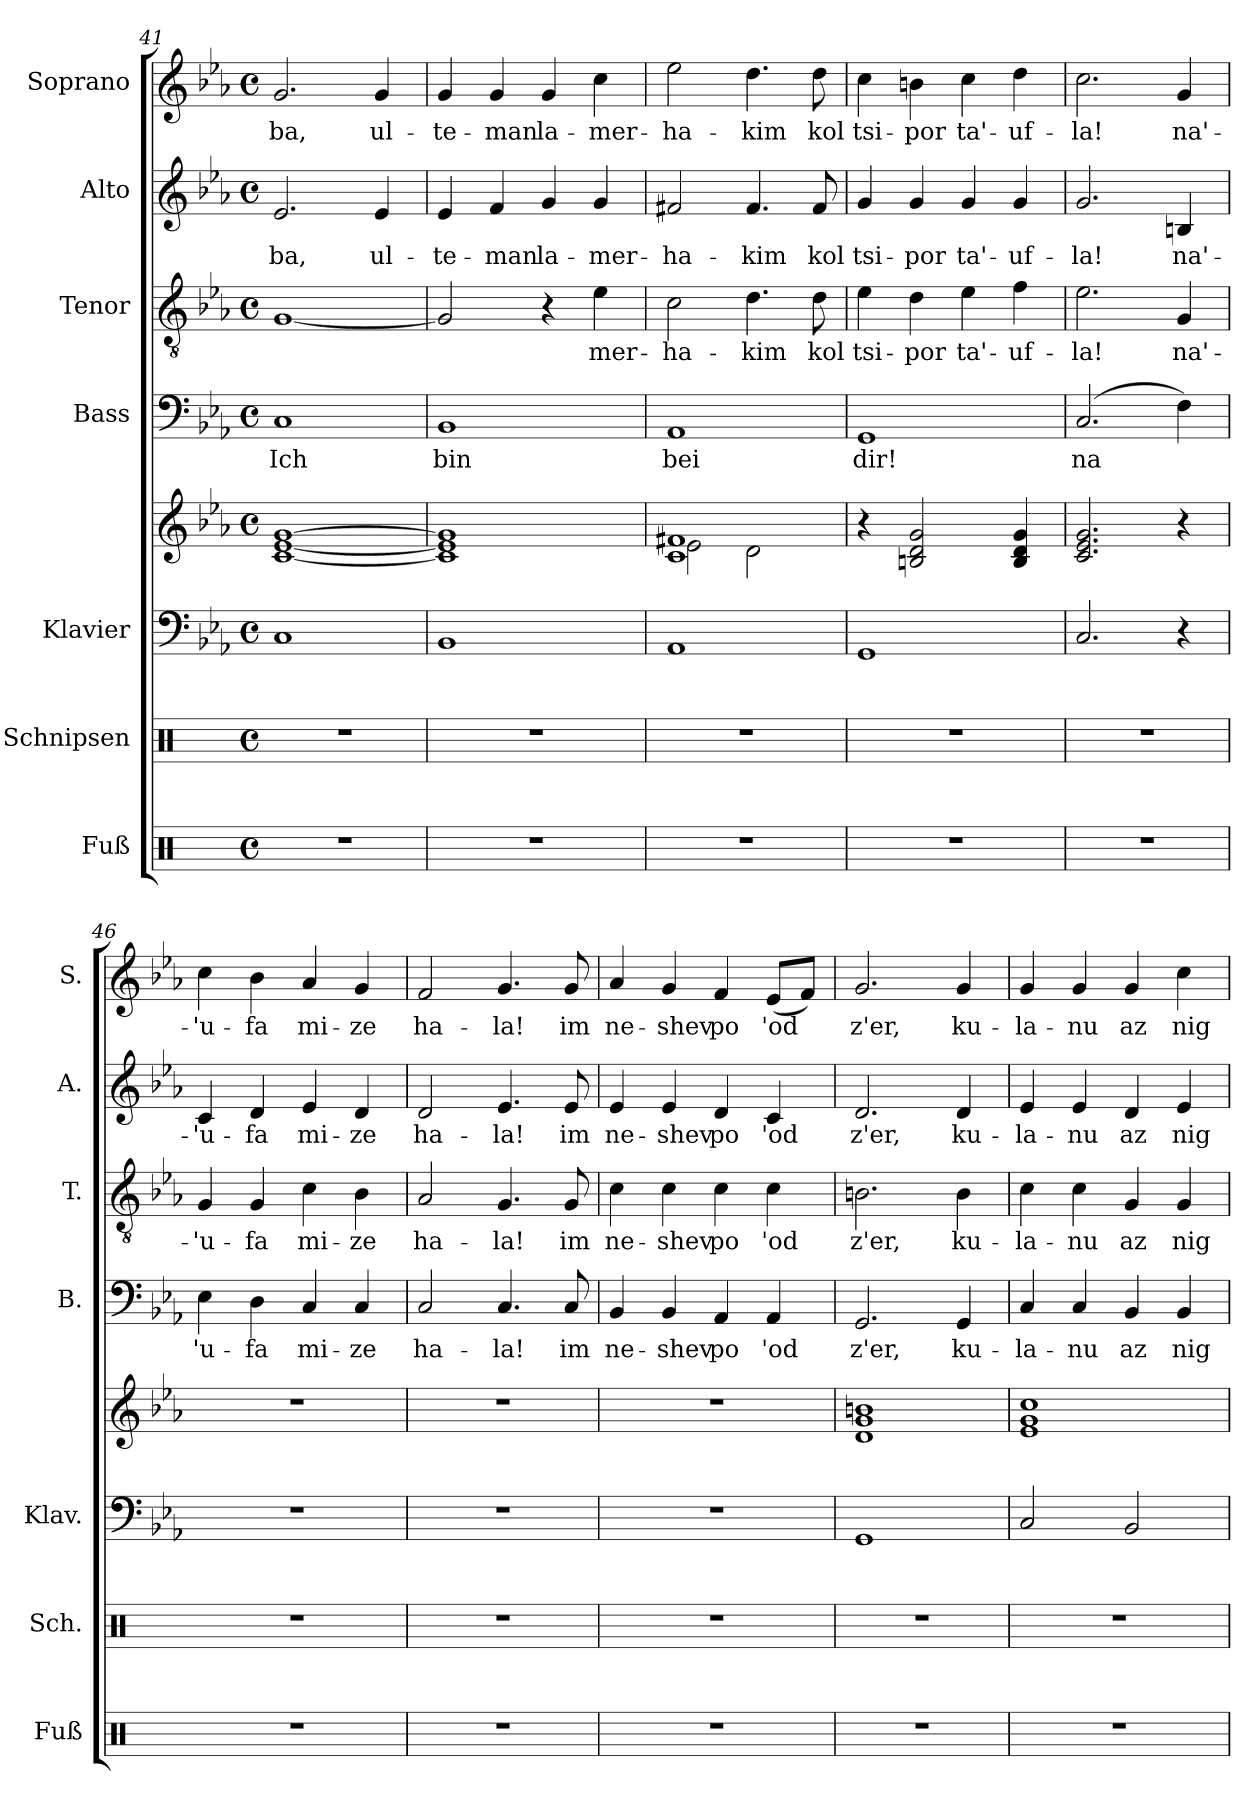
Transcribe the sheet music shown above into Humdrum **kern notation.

**kern	**kern	**kern	**kern	**kern	**text	**kern	**text	**kern	**text	**kern	**text
*part7	*part6	*part5	*part5	*part4	*part4	*part3	*part3	*part2	*part2	*part1	*part1
*staff8	*staff7	*staff6	*staff5	*staff4	*staff4	*staff3	*staff3	*staff2	*staff2	*staff1	*staff1
*I"Fuß	*I"Schnipsen	*I"Klavier	*	*I"Bass	*	*I"Tenor	*	*I"Alto	*	*I"Soprano	*
*I'Fuß	*I'Sch.	*I'Klav.	*	*I'B.	*	*I'T.	*	*I'A.	*	*I'S.	*
*clefX	*clefX	*clefF4	*clefG2	*clefF4	*	*clefGv2	*	*clefG2	*	*clefG2	*
*k[]	*k[]	*k[b-e-a-]	*k[b-e-a-]	*k[b-e-a-]	*	*k[b-e-a-]	*	*k[b-e-a-]	*	*k[b-e-a-]	*
*M4/4	*M4/4	*M4/4	*M4/4	*M4/4	*	*M4/4	*	*M4/4	*	*M4/4	*
*met(c)	*met(c)	*met(c)	*met(c)	*met(c)	*	*met(c)	*	*met(c)	*	*met(c)	*
=41	=41	=41	=41	=41	=41	=41	=41	=41	=41	=41	=41
!	!	!	!	!	!LO:LY:b	!	!	!	!LO:LY:b	!	!LO:LY:b
1r	1r	1C	[1c [1e- [1g	1C	Ich	[1G	.	2.e-/	ba,	2.g/	ba,
!	!	!	!	!	!	!	!	!	!LO:LY:b	!	!LO:LY:b
.	.	.	.	.	.	.	.	4e-/	ul-	4g/	ul-
=42	=42	=42	=42	=42	=42	=42	=42	=42	=42	=42	=42
!	!	!	!	!	!LO:LY:b	!	!	!	!LO:LY:b	!	!LO:LY:b
1r	1r	1BB-	1c] 1e-] 1g]	1BB-	bin	2G/]	.	4e-/	-te-	4g/	-te-
!	!	!	!	!	!	!	!	!	!LO:LY:b	!	!LO:LY:b
.	.	.	.	.	.	.	.	4f/	-man	4g/	-man
!	!	!	!	!	!	!	!	!	!LO:LY:b	!	!LO:LY:b
.	.	.	.	.	.	4r	.	4g/	la-	4g/	la-
!	!	!	!	!	!	!	!LO:LY:b	!	!LO:LY:b	!	!LO:LY:b
.	.	.	.	.	.	4e-\	mer-	4g/	-mer-	4cc\	-mer-
=43	=43	=43	=43	=43	=43	=43	=43	=43	=43	=43	=43
*	*	*	*^	*	*	*	*	*	*	*	*
!	!	!	!	!	!	!LO:LY:b	!	!LO:LY:b	!	!LO:LY:b	!	!LO:LY:b
1r	1r	1AA-	1c 1f#X	2e-\	1AA-	bei	2c\	-ha-	2f#X/	-ha-	2ee-\	-ha-
!	!	!	!	!	!	!	!	!LO:LY:b	!	!LO:LY:b	!	!LO:LY:b
.	.	.	.	2d\	.	.	4.d\	-kim	4.f#/	-kim	4.dd\	-kim
!	!	!	!	!	!	!	!	!LO:LY:b	!	!LO:LY:b	!	!LO:LY:b
.	.	.	.	.	.	.	8d\	kol	8f#/	kol	8dd\	kol
*	*	*	*v	*v	*	*	*	*	*	*	*	*
=44	=44	=44	=44	=44	=44	=44	=44	=44	=44	=44	=44
!	!	!	!	!	!LO:LY:b	!	!LO:LY:b	!	!LO:LY:b	!	!LO:LY:b
1r	1r	1GG	4r	1GG	dir!	4e-\	tsi-	4g/	tsi-	4cc\	tsi-
!	!	!	!	!	!	!	!LO:LY:b	!	!LO:LY:b	!	!LO:LY:b
.	.	.	2Bn/ 2d/ 2g/	.	.	4d\	-por	4g/	-por	4bn\	-por
!	!	!	!	!	!	!	!LO:LY:b	!	!LO:LY:b	!	!LO:LY:b
.	.	.	.	.	.	4e-\	ta'-	4g/	ta'-	4cc\	ta'-
!	!	!	!	!	!	!	!LO:LY:b	!	!LO:LY:b	!	!LO:LY:b
.	.	.	4B/ 4d/ 4g/	.	.	4f\	-uf-	4g/	-uf-	4dd\	-uf-
=45	=45	=45	=45	=45	=45	=45	=45	=45	=45	=45	=45
!	!	!	!	!	!LO:LY:b	!	!LO:LY:b	!	!LO:LY:b	!	!LO:LY:b
1r	1r	2.C/	2.c/ 2.e-/ 2.g/	(2.C/	na	2.e-\	-la!	2.g/	-la!	2.cc\	-la!
!	!	!	!	!	!	!	!LO:LY:b	!	!LO:LY:b	!	!LO:LY:b
.	.	4r	4r	4F\)	.	4G/	na'-	4Bn/	na'-	4g/	na'-
=46	=46	=46	=46	=46	=46	=46	=46	=46	=46	=46	=46
!	!	!	!	!	!LO:LY:b	!	!LO:LY:b	!	!LO:LY:b	!	!LO:LY:b
1r	1r	1r	1r	4E-\	-'u-	4G/	-'u-	4c/	-'u-	4cc\	-'u-
!	!	!	!	!	!LO:LY:b	!	!LO:LY:b	!	!LO:LY:b	!	!LO:LY:b
.	.	.	.	4D\	-fa	4G/	-fa	4d/	-fa	4b-\	-fa
!	!	!	!	!	!LO:LY:b	!	!LO:LY:b	!	!LO:LY:b	!	!LO:LY:b
.	.	.	.	4C/	mi-	4c\	mi-	4e-/	mi-	4a-/	mi-
!	!	!	!	!	!LO:LY:b	!	!LO:LY:b	!	!LO:LY:b	!	!LO:LY:b
.	.	.	.	4C/	-ze	4B-\	-ze	4d/	-ze	4g/	-ze
=47	=47	=47	=47	=47	=47	=47	=47	=47	=47	=47	=47
!	!	!	!	!	!LO:LY:b	!	!LO:LY:b	!	!LO:LY:b	!	!LO:LY:b
1r	1r	1r	1r	2C/	ha-	2A-/	ha-	2d/	ha-	2f/	ha-
!	!	!	!	!	!LO:LY:b	!	!LO:LY:b	!	!LO:LY:b	!	!LO:LY:b
.	.	.	.	4.C/	-la!	4.G/	-la!	4.e-/	-la!	4.g/	-la!
!	!	!	!	!	!LO:LY:b	!	!LO:LY:b	!	!LO:LY:b	!	!LO:LY:b
.	.	.	.	8C/	im	8G/	im	8e-/	im	8g/	im
=48	=48	=48	=48	=48	=48	=48	=48	=48	=48	=48	=48
!	!	!	!	!	!LO:LY:b	!	!LO:LY:b	!	!LO:LY:b	!	!LO:LY:b
1r	1r	1r	1r	4BB-/	ne-	4c\	ne-	4e-/	ne-	4a-/	ne-
!	!	!	!	!	!LO:LY:b	!	!LO:LY:b	!	!LO:LY:b	!	!LO:LY:b
.	.	.	.	4BB-/	-shev	4c\	-shev	4e-/	-shev	4g/	-shev
!	!	!	!	!	!LO:LY:b	!	!LO:LY:b	!	!LO:LY:b	!	!LO:LY:b
.	.	.	.	4AA-/	po	4c\	po	4d/	po	4f/	po
!	!	!	!	!	!LO:LY:b	!	!LO:LY:b	!	!LO:LY:b	!	!LO:LY:b
.	.	.	.	4AA-/	'od	4c\	'od	4c/	'od	(8e-/L	'od
.	.	.	.	.	.	.	.	.	.	8f/J)	.
=49	=49	=49	=49	=49	=49	=49	=49	=49	=49	=49	=49
!	!	!	!	!	!LO:LY:b	!	!LO:LY:b	!	!LO:LY:b	!	!LO:LY:b
1r	1r	1GG	1d 1g 1bn	2.GG/	z'er,	2.Bn\	z'er,	2.d/	z'er,	2.g/	z'er,
!	!	!	!	!	!LO:LY:b	!	!LO:LY:b	!	!LO:LY:b	!	!LO:LY:b
.	.	.	.	4GG/	ku-	4B\	ku-	4d/	ku-	4g/	ku-
=50	=50	=50	=50	=50	=50	=50	=50	=50	=50	=50	=50
!	!	!	!	!	!LO:LY:b	!	!LO:LY:b	!	!LO:LY:b	!	!LO:LY:b
1r	1r	2C/	1e- 1g 1cc	4C/	-la-	4c\	-la-	4e-/	-la-	4g/	-la-
!	!	!	!	!	!LO:LY:b	!	!LO:LY:b	!	!LO:LY:b	!	!LO:LY:b
.	.	.	.	4C/	-nu	4c\	-nu	4e-/	-nu	4g/	-nu
!	!	!	!	!	!LO:LY:b	!	!LO:LY:b	!	!LO:LY:b	!	!LO:LY:b
.	.	2BB-/	.	4BB-/	az	4G/	az	4d/	az	4g/	az
!	!	!	!	!	!LO:LY:b	!	!LO:LY:b	!	!LO:LY:b	!	!LO:LY:b
.	.	.	.	4BB-/	nig-	4G/	nig-	4e-/	nig-	4cc\	nig-
=	=	=	=	=	=	=	=	=	=	=	=
*-	*-	*-	*-	*-	*-	*-	*-	*-	*-	*-	*-
